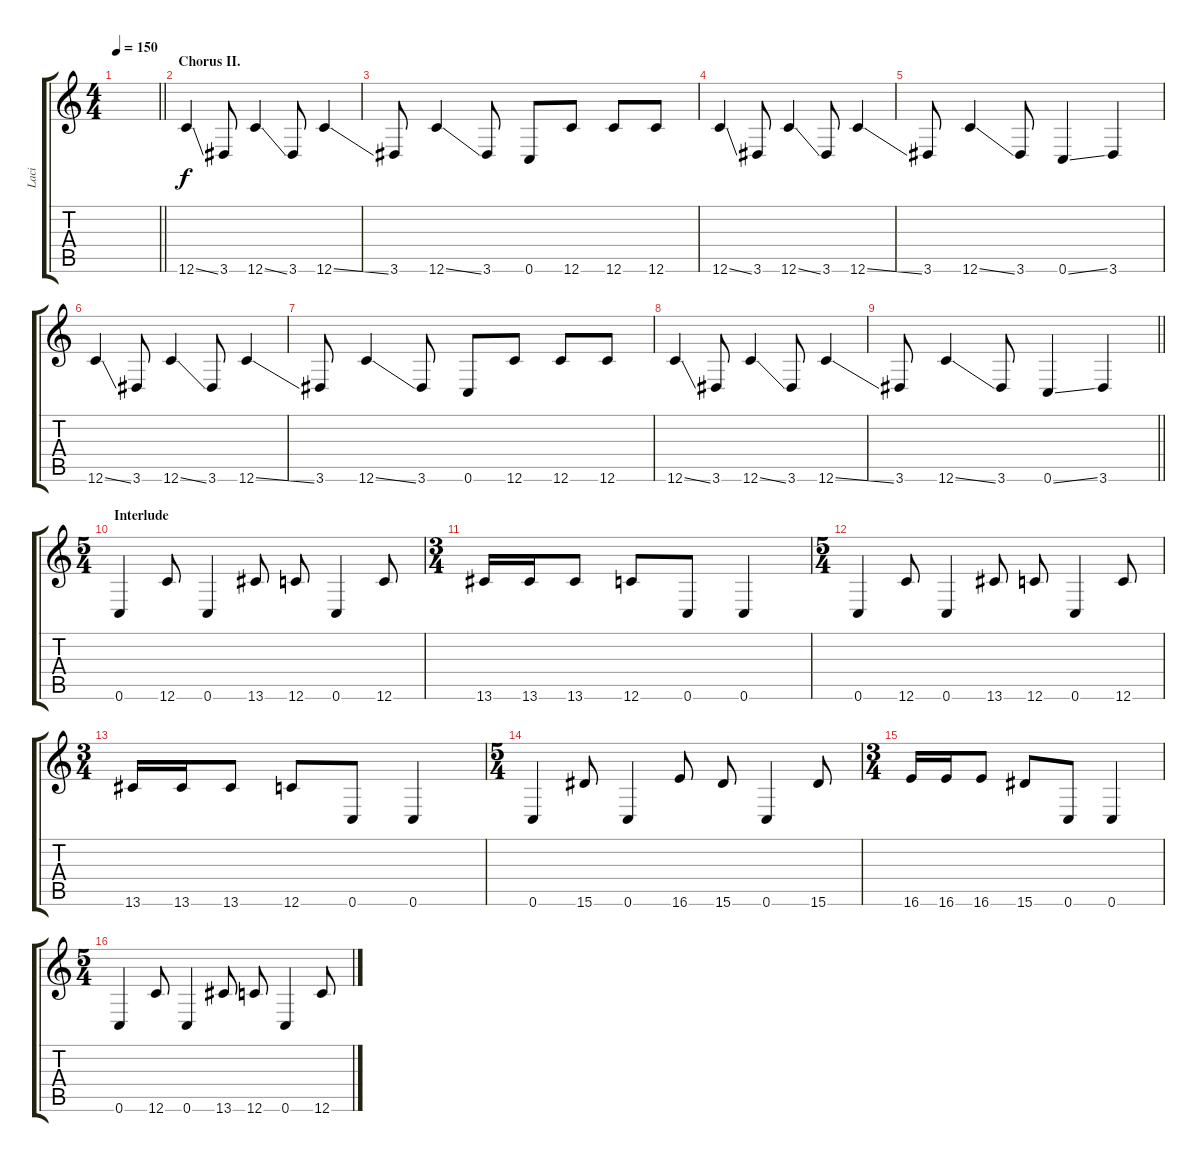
\track ("Laci" "Laci") {instrument distortionguitar}
\staff {score tabs}
\tuning (C4 G3 Eb3 Bb2 F2 C2) {hide}
\ts (4 4)
\tempo 150
\clef g2
\barLineRight lightlight
\ks c
|
\section ("" "Chorus II.")
12.6{ss}.4 3.6.8 12.6{ss}.4 3.6.8 12.6{ss}.4 |
3.6.8 12.6{ss}.4 3.6.8 0.6.8 12.6.8 12.6.8 12.6.8 |
12.6{ss}.4 3.6.8 12.6{ss}.4 3.6.8 12.6{ss}.4 |
3.6.8 12.6{ss}.4 3.6.8 0.6{ss}.4 3.6.4 |
12.6{ss}.4 3.6.8 12.6{ss}.4 3.6.8 12.6{ss}.4 |
3.6.8 12.6{ss}.4 3.6.8 0.6.8 12.6.8 12.6.8 12.6.8 |
12.6{ss}.4 3.6.8 12.6{ss}.4 3.6.8 12.6{ss}.4 |
\barLineRight lightlight
3.6.8 12.6{ss}.4 3.6.8 0.6{ss}.4 3.6.4 |
\ts (5 4)
\section ("" "Interlude")
0.6.4 12.6.8 0.6.4 13.6.8 12.6.8 0.6.4 12.6.8 |
\ts (3 4)
13.6.16 13.6.16 13.6.8 12.6.8 0.6.8 0.6.4 |
\ts (5 4)
0.6.4 12.6.8 0.6.4 13.6.8 12.6.8 0.6.4 12.6.8 |
\ts (3 4)
13.6.16 13.6.16 13.6.8 12.6.8 0.6.8 0.6.4 |
\ts (5 4)
0.6.4 15.6.8 0.6.4 16.6.8 15.6.8 0.6.4 15.6.8 |
\ts (3 4)
16.6.16 16.6.16 16.6.8 15.6.8 0.6.8 0.6.4 |
\ts (5 4)
0.6.4 12.6.8 0.6.4 13.6.8 12.6.8 0.6.4 12.6.8
